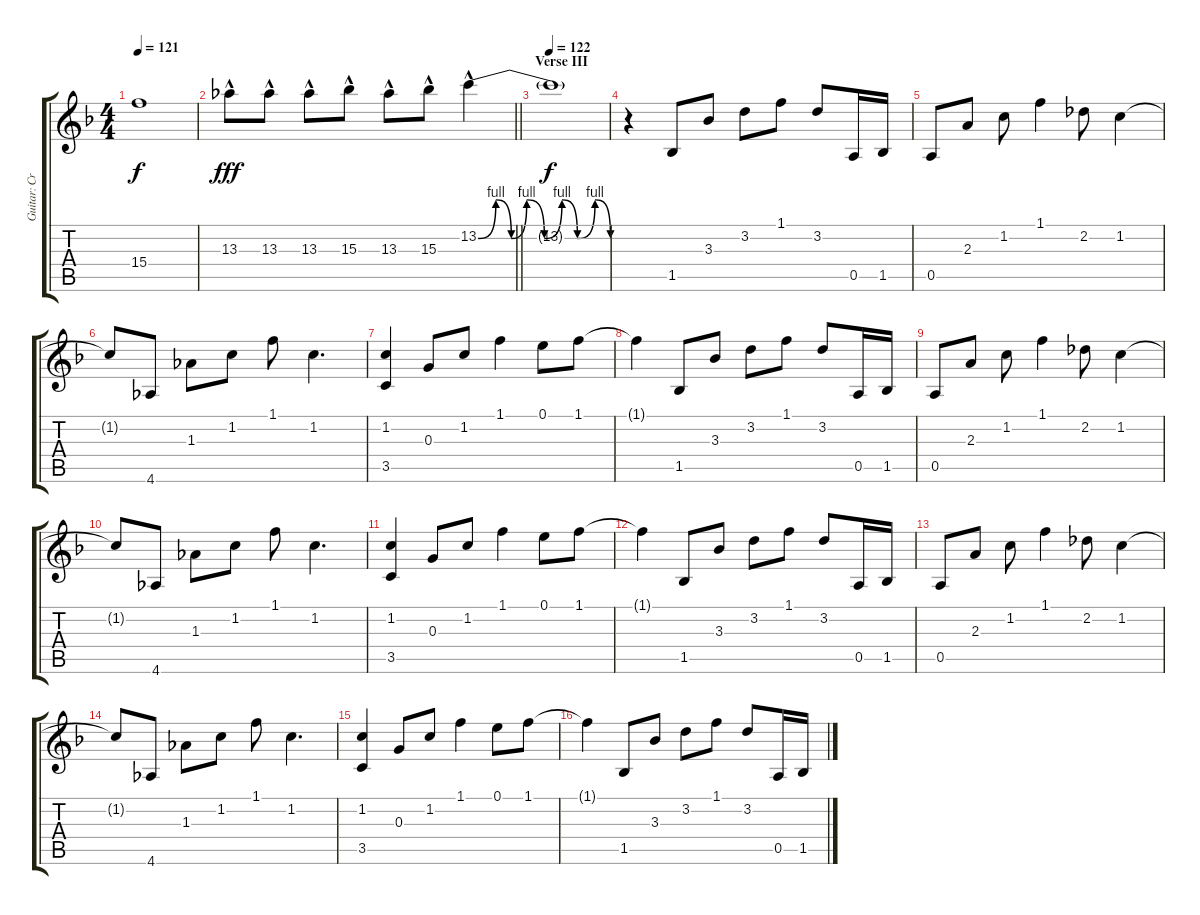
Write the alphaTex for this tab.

\track ("Guitar: Criss" "Guitar: Cr") {instrument electricguitarclean}
\staff {score tabs}
\tuning (E4 B3 G3 D3 A2 E2) {hide}
\ts (4 4)
\tempo 121
\clef g2
\ks f
15.4{t}.1{dy f} |
\barLineRight lightlight
13.3{hac}.8{dy fff} 13.3{hac}.8 13.3{hac}.8 15.3{hac}.8 13.3{hac}.8 15.3{hac}.8 13.2{be (custom 0 0 8 4 15 0 22 4 30 0 38 4 45 0 53 4 60 0) hac}.4 |
\section ("" "Verse III")
\tempo 122
13.2{t}.1{dy f} |
r.4{volume 13 instrument electricguitarclean} 1.5.8 3.3.8 3.2.8 1.1.8 3.2.8 0.5.16 1.5.16 |
0.5.8 2.3.8 1.2.8 1.1.4 2.2.8 1.2.4 |
1.2{t}.8 4.6.8 1.3.8 1.2.8 1.1.8 1.2.4{d} |
(1.2 3.5).4 0.3.8 1.2.8 1.1.4 0.1.8 1.1.8 |
1.1{t}.4 1.5.8 3.3.8 3.2.8 1.1.8 3.2.8 0.5.16 1.5.16 |
0.5.8 2.3.8 1.2.8 1.1.4 2.2.8 1.2.4 |
1.2{t}.8 4.6.8 1.3.8 1.2.8 1.1.8 1.2.4{d} |
(1.2 3.5).4 0.3.8 1.2.8 1.1.4 0.1.8 1.1.8 |
1.1{t}.4 1.5.8 3.3.8 3.2.8 1.1.8 3.2.8 0.5.16 1.5.16 |
0.5.8 2.3.8 1.2.8 1.1.4 2.2.8 1.2.4 |
1.2{t}.8 4.6.8 1.3.8 1.2.8 1.1.8 1.2.4{d} |
(1.2 3.5).4 0.3.8 1.2.8 1.1.4 0.1.8 1.1.8 |
1.1{t}.4 1.5.8 3.3.8 3.2.8 1.1.8 3.2.8 0.5.16 1.5.16
